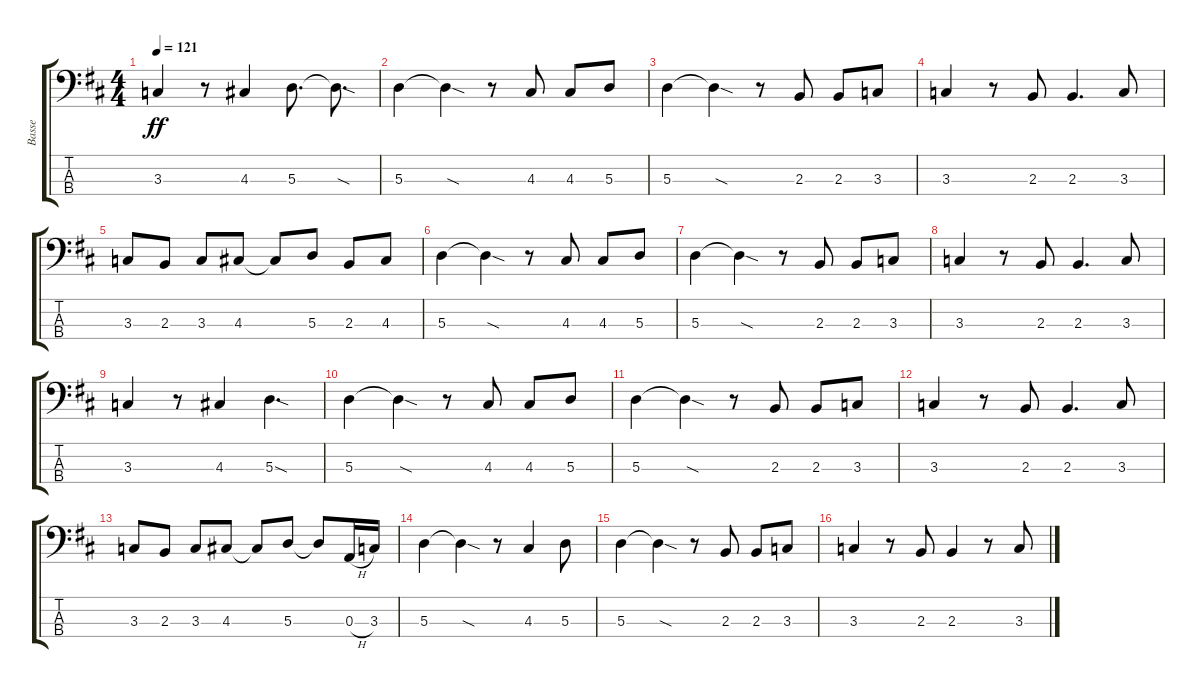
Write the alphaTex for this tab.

\track ("Basse" "Basse") {instrument electricbassfinger}
\staff {score tabs}
\tuning (G2 D2 A1 E1) {hide}
\ts (4 4)
\tempo 121
\clef f4
\ks d
3.3.4{dy ff} r.8 4.3.4 5.3.8{d} 5.3{sod t}.8{d} |
5.3.4 5.3{sod t}.4 r.8 4.3.8 4.3.8 5.3.8 |
5.3.4 5.3{sod t}.4 r.8 2.3.8 2.3.8 3.3.8 |
3.3.4 r.8 2.3.8 2.3.4{d} 3.3.8 |
3.3.8 2.3.8 3.3.8 4.3.8 4.3{t}.8 5.3.8 2.3.8 4.3.8 |
5.3.4 5.3{sod t}.4 r.8 4.3.8 4.3.8 5.3.8 |
5.3.4 5.3{sod t}.4 r.8 2.3.8 2.3.8 3.3.8 |
3.3.4 r.8 2.3.8 2.3.4{d} 3.3.8 |
3.3.4 r.8 4.3.4 5.3{sod}.4{d} |
5.3.4 5.3{sod t}.4 r.8 4.3.8 4.3.8 5.3.8 |
5.3.4 5.3{sod t}.4 r.8 2.3.8 2.3.8 3.3.8 |
3.3.4 r.8 2.3.8 2.3.4{d} 3.3.8 |
3.3.8 2.3.8 3.3.8 4.3.8 4.3{t}.8 5.3.8 5.3{t}.8 0.3{h}.16 3.3.16 |
5.3.4 5.3{sod t}.4 r.8 4.3.4 5.3.8 |
5.3.4 5.3{sod t}.4 r.8 2.3.8 2.3.8 3.3.8 |
3.3.4 r.8 2.3.8 2.3.4 r.8 3.3.8
